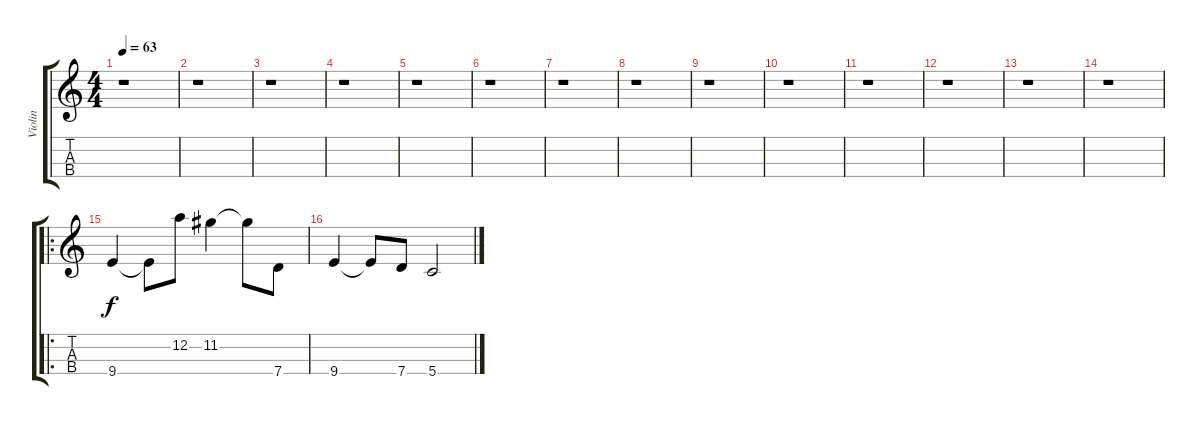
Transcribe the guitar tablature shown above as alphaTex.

\track ("Violin" "Violin") {instrument violin}
\staff {score tabs}
\tuning (E5 A4 D4 G3) {hide}
\ts (4 4)
\tempo 63
\clef g2
\ks c
r.1{dy f} |
r.1 |
r.1 |
r.1 |
r.1 |
r.1 |
r.1 |
r.1 |
r.1 |
r.1 |
r.1 |
r.1 |
r.1 |
r.1 |
\ro
9.4.4 9.4{t}.8 12.2.8 11.2.4 11.2{t}.8 7.4.8 |
9.4.4 9.4{t}.8 7.4.8 5.4.2
